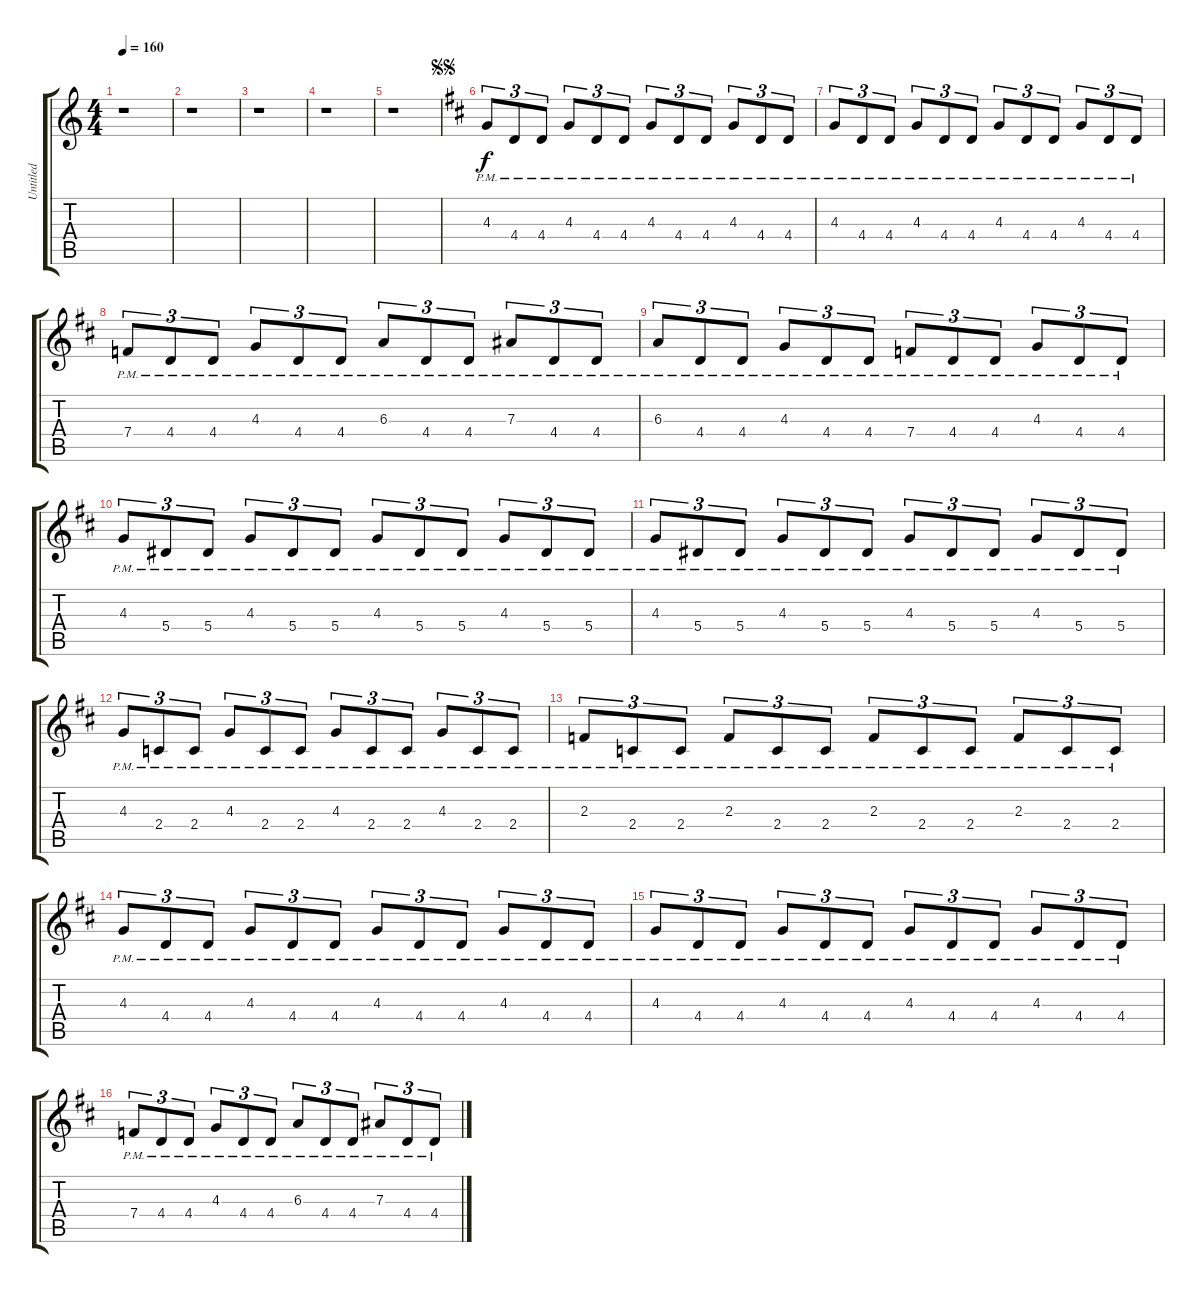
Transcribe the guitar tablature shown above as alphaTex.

\track ("Untitled" "Untitled") {instrument distortionguitar}
\staff {score tabs}
\tuning (C4 G3 Eb3 Bb2 F2 C2) {hide}
\ts (4 4)
\tempo 160
\clef g2
\ks c
r.1{dy f} |
r.1 |
r.1 |
r.1 |
r.1 |
\jump segnosegno
\ks d
4.3{pm}.8{tu (3 2)} 4.4{pm}.8{tu (3 2)} 4.4{pm}.8{tu (3 2)} 4.3{pm}.8{tu (3 2)} 4.4{pm}.8{tu (3 2)} 4.4{pm}.8{tu (3 2)} 4.3{pm}.8{tu (3 2)} 4.4{pm}.8{tu (3 2)} 4.4{pm}.8{tu (3 2)} 4.3{pm}.8{tu (3 2)} 4.4{pm}.8{tu (3 2)} 4.4{pm}.8{tu (3 2)} |
4.3{pm}.8{tu (3 2)} 4.4{pm}.8{tu (3 2)} 4.4{pm}.8{tu (3 2)} 4.3{pm}.8{tu (3 2)} 4.4{pm}.8{tu (3 2)} 4.4{pm}.8{tu (3 2)} 4.3{pm}.8{tu (3 2)} 4.4{pm}.8{tu (3 2)} 4.4{pm}.8{tu (3 2)} 4.3{pm}.8{tu (3 2)} 4.4{pm}.8{tu (3 2)} 4.4{pm}.8{tu (3 2)} |
7.4{pm}.8{tu (3 2)} 4.4{pm}.8{tu (3 2)} 4.4{pm}.8{tu (3 2)} 4.3{pm}.8{tu (3 2)} 4.4{pm}.8{tu (3 2)} 4.4{pm}.8{tu (3 2)} 6.3{pm}.8{tu (3 2)} 4.4{pm}.8{tu (3 2)} 4.4{pm}.8{tu (3 2)} 7.3{pm}.8{tu (3 2)} 4.4{pm}.8{tu (3 2)} 4.4{pm}.8{tu (3 2)} |
6.3{pm}.8{tu (3 2)} 4.4{pm}.8{tu (3 2)} 4.4{pm}.8{tu (3 2)} 4.3{pm}.8{tu (3 2)} 4.4{pm}.8{tu (3 2)} 4.4{pm}.8{tu (3 2)} 7.4{pm}.8{tu (3 2)} 4.4{pm}.8{tu (3 2)} 4.4{pm}.8{tu (3 2)} 4.3{pm}.8{tu (3 2)} 4.4{pm}.8{tu (3 2)} 4.4{pm}.8{tu (3 2)} |
4.3{pm}.8{tu (3 2)} 5.4{pm}.8{tu (3 2)} 5.4{pm}.8{tu (3 2)} 4.3{pm}.8{tu (3 2)} 5.4{pm}.8{tu (3 2)} 5.4{pm}.8{tu (3 2)} 4.3{pm}.8{tu (3 2)} 5.4{pm}.8{tu (3 2)} 5.4{pm}.8{tu (3 2)} 4.3{pm}.8{tu (3 2)} 5.4{pm}.8{tu (3 2)} 5.4{pm}.8{tu (3 2)} |
4.3{pm}.8{tu (3 2)} 5.4{pm}.8{tu (3 2)} 5.4{pm}.8{tu (3 2)} 4.3{pm}.8{tu (3 2)} 5.4{pm}.8{tu (3 2)} 5.4{pm}.8{tu (3 2)} 4.3{pm}.8{tu (3 2)} 5.4{pm}.8{tu (3 2)} 5.4{pm}.8{tu (3 2)} 4.3{pm}.8{tu (3 2)} 5.4{pm}.8{tu (3 2)} 5.4{pm}.8{tu (3 2)} |
4.3{pm}.8{tu (3 2)} 2.4{pm}.8{tu (3 2)} 2.4{pm}.8{tu (3 2)} 4.3{pm}.8{tu (3 2)} 2.4{pm}.8{tu (3 2)} 2.4{pm}.8{tu (3 2)} 4.3{pm}.8{tu (3 2)} 2.4{pm}.8{tu (3 2)} 2.4{pm}.8{tu (3 2)} 4.3{pm}.8{tu (3 2)} 2.4{pm}.8{tu (3 2)} 2.4{pm}.8{tu (3 2)} |
2.3{pm}.8{tu (3 2)} 2.4{pm}.8{tu (3 2)} 2.4{pm}.8{tu (3 2)} 2.3{pm}.8{tu (3 2)} 2.4{pm}.8{tu (3 2)} 2.4{pm}.8{tu (3 2)} 2.3{pm}.8{tu (3 2)} 2.4{pm}.8{tu (3 2)} 2.4{pm}.8{tu (3 2)} 2.3{pm}.8{tu (3 2)} 2.4{pm}.8{tu (3 2)} 2.4{pm}.8{tu (3 2)} |
4.3{pm}.8{tu (3 2)} 4.4{pm}.8{tu (3 2)} 4.4{pm}.8{tu (3 2)} 4.3{pm}.8{tu (3 2)} 4.4{pm}.8{tu (3 2)} 4.4{pm}.8{tu (3 2)} 4.3{pm}.8{tu (3 2)} 4.4{pm}.8{tu (3 2)} 4.4{pm}.8{tu (3 2)} 4.3{pm}.8{tu (3 2)} 4.4{pm}.8{tu (3 2)} 4.4{pm}.8{tu (3 2)} |
4.3{pm}.8{tu (3 2)} 4.4{pm}.8{tu (3 2)} 4.4{pm}.8{tu (3 2)} 4.3{pm}.8{tu (3 2)} 4.4{pm}.8{tu (3 2)} 4.4{pm}.8{tu (3 2)} 4.3{pm}.8{tu (3 2)} 4.4{pm}.8{tu (3 2)} 4.4{pm}.8{tu (3 2)} 4.3{pm}.8{tu (3 2)} 4.4{pm}.8{tu (3 2)} 4.4{pm}.8{tu (3 2)} |
7.4{pm}.8{tu (3 2)} 4.4{pm}.8{tu (3 2)} 4.4{pm}.8{tu (3 2)} 4.3{pm}.8{tu (3 2)} 4.4{pm}.8{tu (3 2)} 4.4{pm}.8{tu (3 2)} 6.3{pm}.8{tu (3 2)} 4.4{pm}.8{tu (3 2)} 4.4{pm}.8{tu (3 2)} 7.3{pm}.8{tu (3 2)} 4.4{pm}.8{tu (3 2)} 4.4{pm}.8{tu (3 2)}
